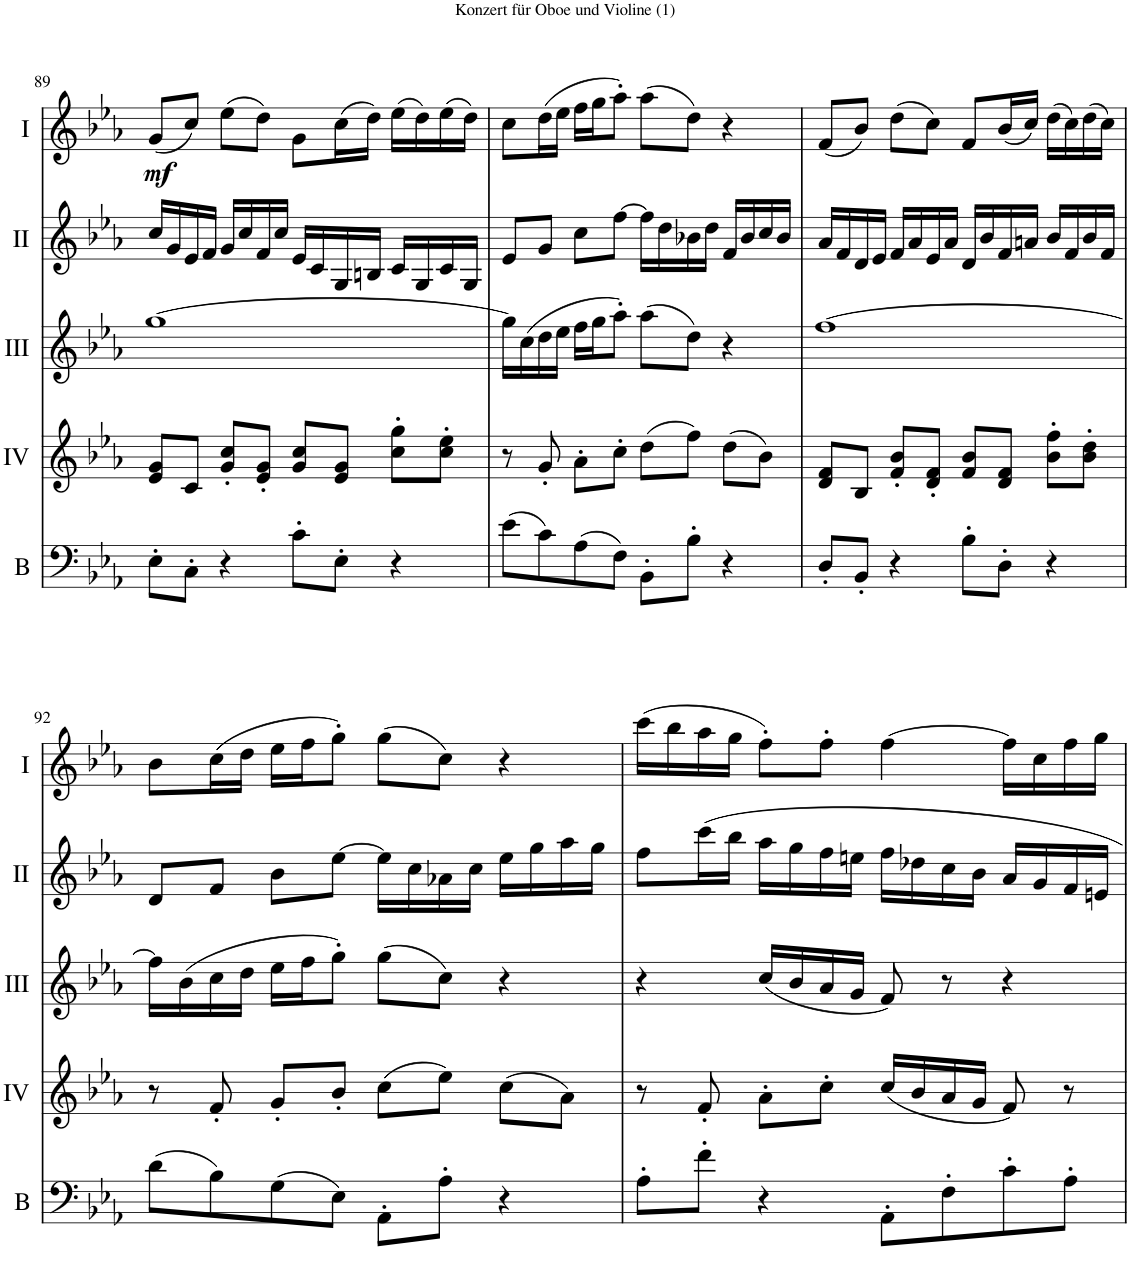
**kern	**kern	**kern	**kern	**kern	**dynam
*part5	*part4	*part3	*part2	*part1	*part1
*staff5	*staff4	*staff3	*staff2	*staff1	*staff1
*I"Basson	*I"Acc. 1	*I"Acc. 3	*I"Acc. 2	*I"Acc. 1	*
*I'B	*	*	*	*	*
!!LO:PB:g=z
*clefF4	*clefG2	*clefG2	*clefG2	*clefG2	*
*Trd7c12	*Trd7c12	*	*	*	*
*k[b-e-a-]	*k[b-e-a-]	*k[b-e-a-]	*k[b-e-a-]	*k[b-e-a-]	*
*M4/4	*M4/4	*M4/4	*M4/4	*M4/4	*
*met(c)	*met(c)	*met(c)	*met(c)	*met(c)	*
=89	=89	=89	=89	=89	=89
!	!	!	!	!	!LO:DY:b
8E-'\L	8e-/ 8g/L	[1gg	16cc/LL	(8g/L	mf
.	.	.	16g/	.	.
8C'\J	8c/J	.	16e-/	8cc/J)	.
.	.	.	16f/JJ	.	.
4r	8g/' 8cc/'L	.	16g/LL	(8ee-\L	.
.	.	.	16cc/	.	.
.	8e-/' 8g/'J	.	16f/	8dd\J)	.
.	.	.	16cc/JJ	.	.
8c'\L	8g/ 8cc/L	.	16e-/LL	8g\L	.
.	.	.	16c/	.	.
8E-'\J	8e-/ 8g/J	.	16G/	(16cc\L	.
.	.	.	16Bn/JJ	16dd\JJ)	.
4r	8cc\' 8gg\'L	.	16c/LL	(16ee-\LL	.
.	.	.	16G/	16dd\)	.
.	8cc\' 8ee-\'J	.	16c/	(16ee-\	.
.	.	.	16G/JJ	16dd\JJ)	.
=90	=90	=90	=90	=90	=90
(8e-\L	8r	16gg\LL]	8e-/L	8cc\L	.
.	.	(16cc\	.	.	.
8c\)	8g'/	16dd\	8g/J	(16dd\L	.
.	.	16ee-\JJ	.	16ee-\JJ	.
(8A-\	8a-'\L	16ff\LL	8cc\L	16ff\LL	.
.	.	16gg\J	.	16gg\J	.
8F\J)	8cc'\J	8aa-'\J)	[8ff\J	8aa-'\J)	.
8BB-'\L	(8dd\L	(8aa-\L	16ff\LL]	(8aa-\L	.
.	.	.	16dd\	.	.
8B-'\J	8ff\J)	8dd\J)	16b-X\	8dd\J)	.
.	.	.	16dd\JJ	.	.
4r	(8dd\L	4r	16f/LL	4r	.
.	.	.	16b-/	.	.
.	8b-\J)	.	16cc/	.	.
.	.	.	16b-/JJ	.	.
=91	=91	=91	=91	=91	=91
8D'/L	8d/ 8f/L	[1ff	16a-/LL	(8f/L	.
.	.	.	16f/	.	.
8BB-'/J	8B-/J	.	16d/	8b-/J)	.
.	.	.	16e-/JJ	.	.
4r	8f/' 8b-/'L	.	16f/LL	(8dd\L	.
.	.	.	16a-/	.	.
.	8d/' 8f/'J	.	16e-/	8cc\J)	.
.	.	.	16a-/JJ	.	.
8B-'\L	8f/ 8b-/L	.	16d/LL	8f/L	.
.	.	.	16b-/	.	.
8D'\J	8d/ 8f/J	.	16f/	(16b-/L	.
.	.	.	16an/JJ	16cc/JJ)	.
4r	8b-\' 8ff\'L	.	16b-/LL	(16dd\LL	.
.	.	.	16f/	16cc\)	.
.	8b-\' 8dd\'J	.	16b-/	(16dd\	.
.	.	.	16f/JJ	16cc\JJ)	.
!!LO:LB:g=z
=92	=92	=92	=92	=92	=92
(8d\L	8r	16ff\LL]	8d/L	8b-\L	.
.	.	(16b-\	.	.	.
8B-\)	8f'/	16cc\	8f/J	(16cc\L	.
.	.	16dd\JJ	.	16dd\JJ	.
(8G\	8g'/L	16ee-\LL	8b-\L	16ee-\LL	.
.	.	16ff\J	.	16ff\J	.
8E-\J)	8b-'/J	8gg'\J)	[8ee-\J	8gg'\J)	.
8AA-'\L	(8cc\L	(8gg\L	16ee-\LL]	(8gg\L	.
.	.	.	16cc\	.	.
8A-'\J	8ee-\J)	8cc\J)	16a-X\	8cc\J)	.
.	.	.	16cc\JJ	.	.
4r	(8cc\L	4r	16ee-\LL	4r	.
.	.	.	16gg\	.	.
.	8a-\J)	.	16aa-\	.	.
.	.	.	16gg\JJ	.	.
=93	=93	=93	=93	=93	=93
8A-'\L	8r	4r	8ff\L	(16ccc\LL	.
.	.	.	.	16bb-\	.
8f'\J	8f'/	.	16ccc\L	16aa-\	.
.	.	.	16bb-\JJ	16gg\JJ	.
4r	8a-'\L	(16cc/LL	16aa-\LL	8ff'\L)	.
.	.	16b-/	16gg\	.	.
.	8cc'\J	16a-/	16ff\	8ff'\J	.
.	.	16g/JJ	16een\JJ	.	.
8AA-'\L	(16cc/LL	8f/)	16ff\LL	[4ff\	.
.	16b-/	.	16dd-X\	.	.
8F'\	16a-/	8r	16cc\	.	.
.	16g/JJ	.	16b-\JJ	.	.
8c'\	8f/)	4r	16a-/LL	16ff\LL]	.
.	.	.	16g/	16cc\	.
8A-'\J	8r	.	16f/	16ff\	.
.	.	.	16en/JJ	16gg\JJ	.
=	=	=	=	=	=
*-	*-	*-	*-	*-	*-
